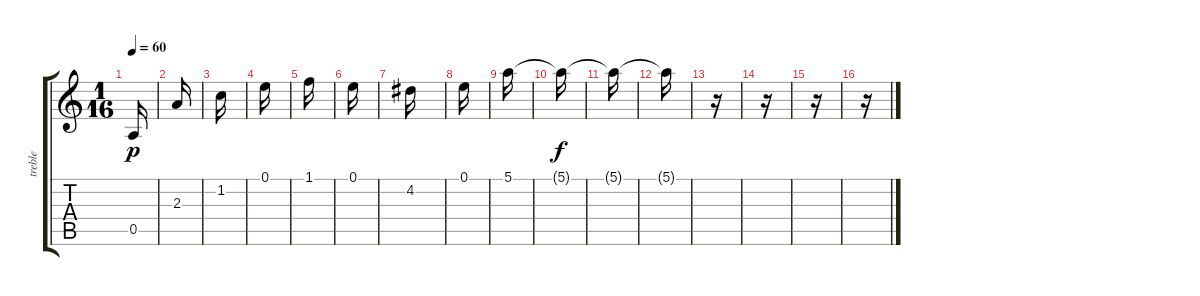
\track ("treble              " "treble    ") {instrument acousticguitarnylon}
\staff {score tabs}
\tuning (E4 B3 G3 D3 A2 E2) {hide}
\ts (1 16)
\tempo 60
\clef g2
\ks c
0.5.16{dy p} |
2.3.16 |
1.2.16 |
0.1.16 |
1.1.16 |
0.1.16 |
4.2.16 |
0.1.16 |
5.1.16 |
5.1{t}.16{dy f} |
5.1{t}.16 |
5.1{t}.16 |
r.16 |
r.16 |
r.16 |
r.16
